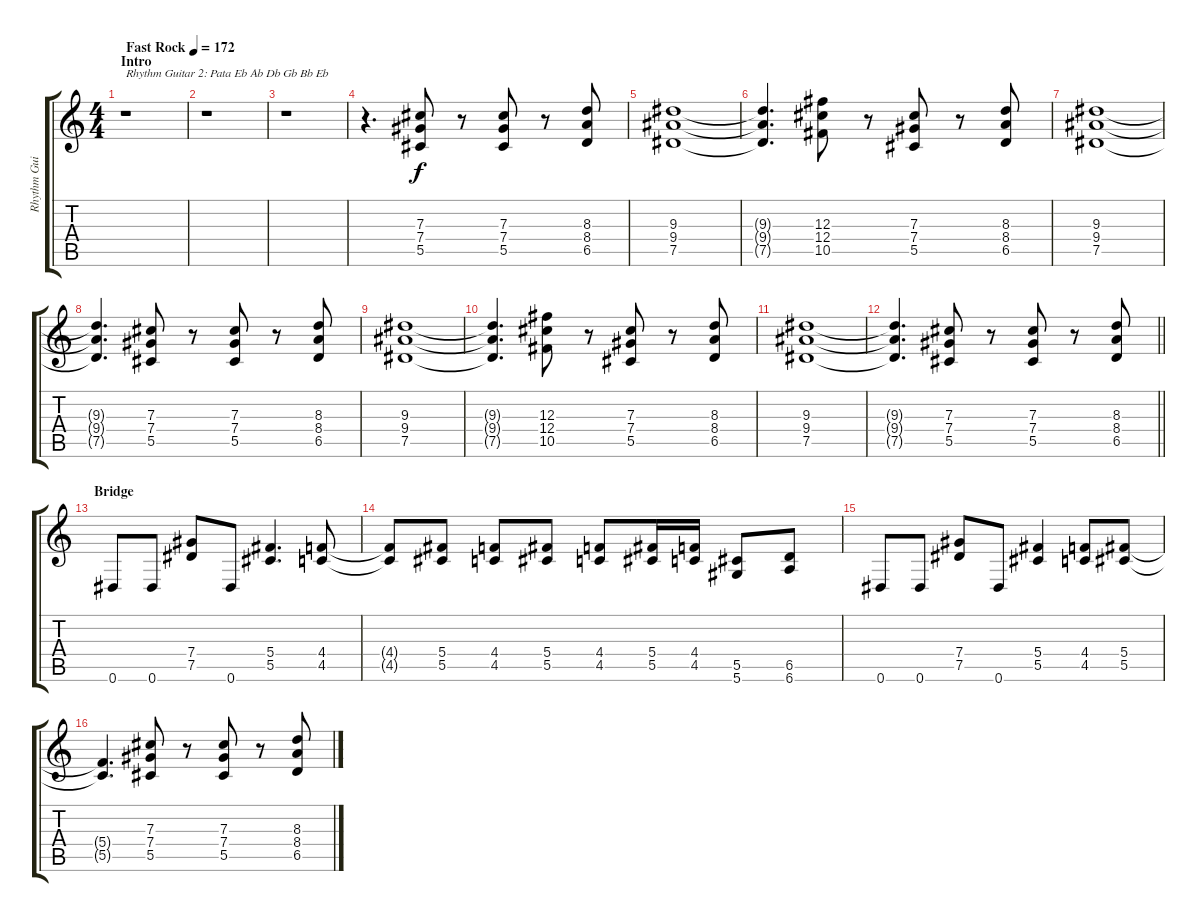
\track ("Rhythm Guitar 2: Pata " "Rhythm Gui") {instrument distortionguitar}
\staff {score tabs}
\tuning (Eb4 Bb3 Gb3 Db3 Ab2 Eb2) {hide}
\ts (4 4)
\section ("" "Intro")
\tempo (172 "Fast Rock")
\clef g2
\ks c
r.1{txt "Rhythm Guitar 2: Pata Eb Ab Db Gb Bb Eb" dy f instrument distortionguitar} |
r.1 |
r.1 |
r.4{d} (7.3 7.4 5.5).8 r.8 (7.3 7.4 5.5).8 r.8 (8.3 8.4 6.5).8 |
(9.3 9.4 7.5).1 |
(9.3{t} 9.4{t} 7.5{t}).4{d} (12.3 12.4 10.5).8 r.8 (7.3 7.4 5.5).8 r.8 (8.3 8.4 6.5).8 |
(9.3 9.4 7.5).1 |
(9.3{t} 9.4{t} 7.5{t}).4{d} (7.3 7.4 5.5).8 r.8 (7.3 7.4 5.5).8 r.8 (8.3 8.4 6.5).8 |
(9.3 9.4 7.5).1 |
(9.3{t} 9.4{t} 7.5{t}).4{d} (12.3 12.4 10.5).8 r.8 (7.3 7.4 5.5).8 r.8 (8.3 8.4 6.5).8 |
(9.3 9.4 7.5).1 |
\barLineRight lightlight
(9.3{t} 9.4{t} 7.5{t}).4{d} (7.3 7.4 5.5).8 r.8 (7.3 7.4 5.5).8 r.8 (8.3 8.4 6.5).8 |
\section ("" "Bridge")
0.6.8 0.6.8 (7.4 7.5).8 0.6.8 (5.4 5.5).4{d} (4.4 4.5).8 |
(4.4{t} 4.5{t}).8 (5.4 5.5).8 (4.4 4.5).8 (5.4 5.5).8 (4.4 4.5).8 (5.4 5.5).16 (4.4 4.5).16 (5.5 5.6).8 (6.5 6.6).8 |
0.6.8 0.6.8 (7.4 7.5).8 0.6.8 (5.4 5.5).4 (4.4 4.5).8 (5.4 5.5).8 |
(5.4{t} 5.5{t}).4{d} (7.3 7.4 5.5).8 r.8 (7.3 7.4 5.5).8 r.8 (8.3 8.4 6.5).8
